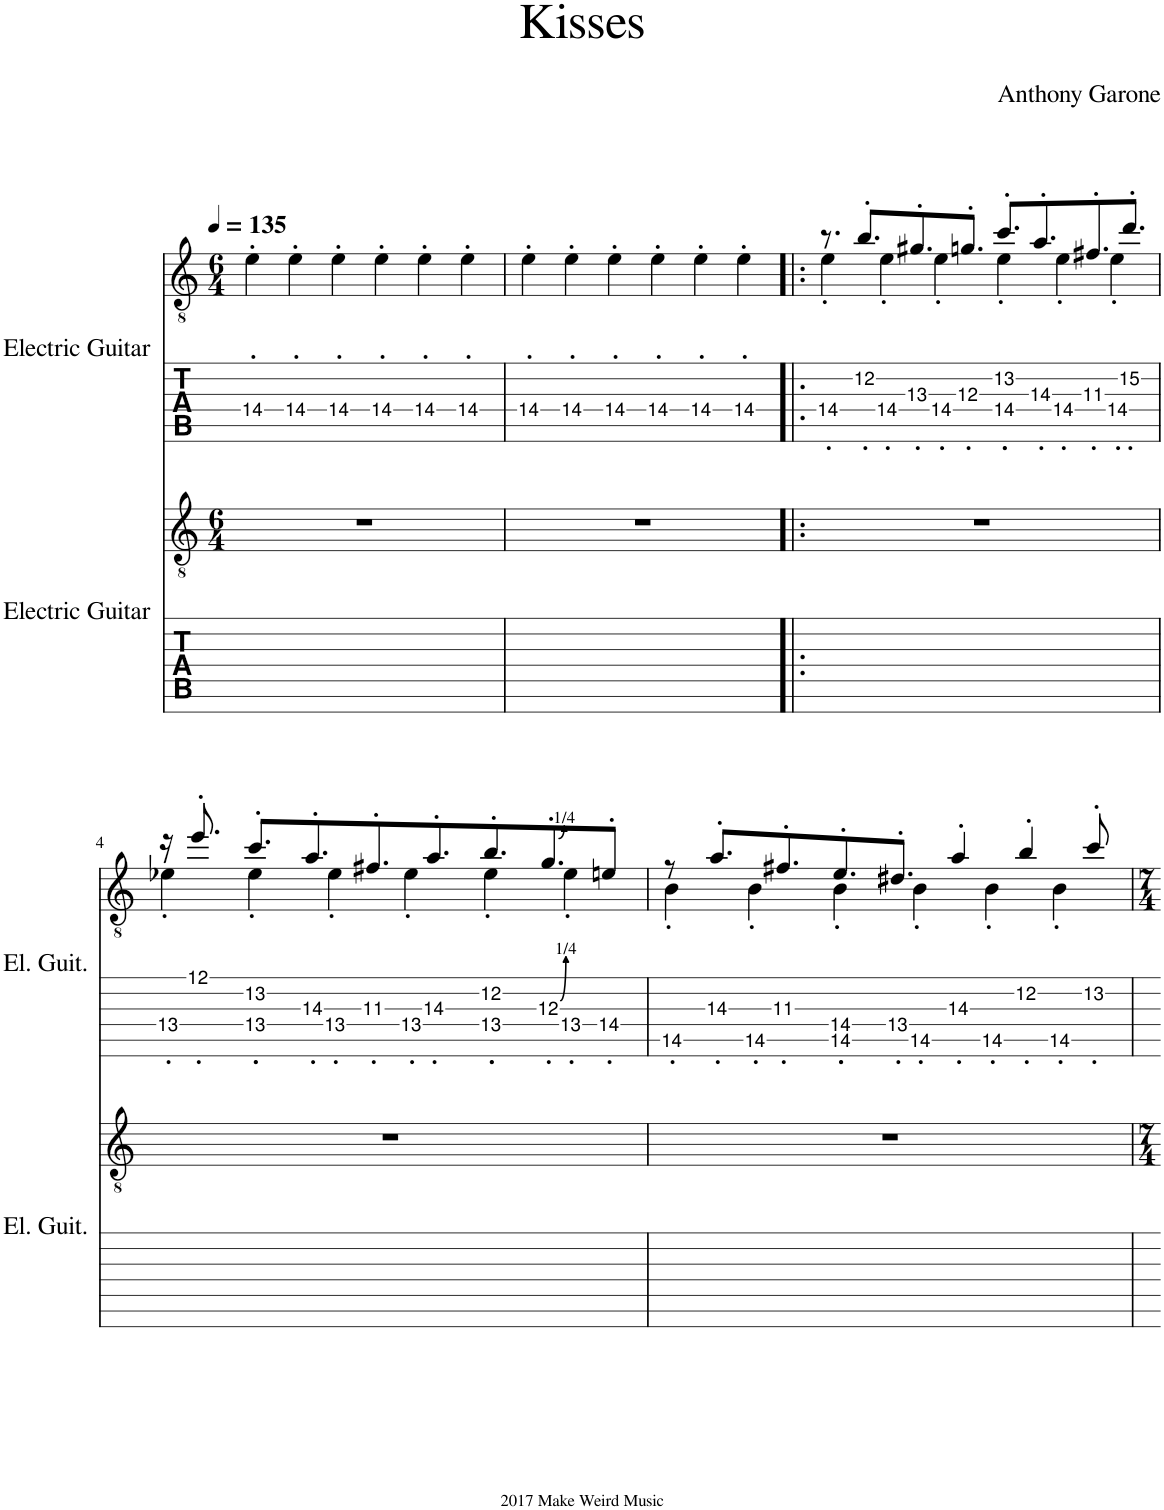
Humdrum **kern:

**kern	**kern	**kern	**kern
*part2	*part2	*part1	*part1
*staff4	*staff3	*staff2	*staff1
*I"Electric Guitar	*	*I"Electric Guitar	*
*I'El. Guit.	*	*I'El. Guit.	*
*stria7	*	*stria6	*
*	*clefGv2	*	*clefGv2
*k[]	*k[]	*k[]	*k[]
*M6/4	*M6/4	*M6/4	*M6/4
*MM135	*MM135	*MM135	*MM135
=1	=1	=1	=1
1.r	1.r	4e'	4e'\
.	.	4e'	4e'\
.	.	4e'	4e'\
.	.	4e'	4e'\
.	.	4e'	4e'\
.	.	4e'	4e'\
=2	=2	=2	=2
1.r	1.r	4e'	4e'\
.	.	4e'	4e'\
.	.	4e'	4e'\
.	.	4e'	4e'\
.	.	4e'	4e'\
.	.	4e'	4e'\
=3!|:	=3!|:	=3!|:	=3!|:
*	*	*^	*^
1.r	1.r	8.r	4e'	8.r	4e'\
.	.	8.b'L	.	8.b'/L	.
.	.	.	4e'	.	4e'\
.	.	8.g#X'	.	8.g#X'/	.
.	.	.	4e'	.	4e'\
.	.	8.gn'J	.	8.gn'/J	.
.	.	8.cc'L	4e'	8.cc'/L	4e'\
.	.	8.a'	.	8.a'/	.
.	.	.	4e'	.	4e'\
.	.	8.f#X'	.	8.f#X'/	.
.	.	.	4e'	.	4e'\
.	.	8.dd'J	.	8.dd'/J	.
!!LO:LB:g=z	!!
=4	=4	=4	=4	=4	=4
1.r	1.r	16r	4e-'	16r	4e-X'\
.	.	8.ee'L	.	8.ee'/	.
.	.	8.cc'	4e-'	8.cc'/L	4e-'\
.	.	8.a'	.	8.a'/	.
.	.	.	4e-'	.	4e-'\
.	.	8.f#'J	.	8.f#X'/	.
.	.	.	4e-'	.	4e-'\
.	.	8.a'L	.	8.a'/	.
.	.	8.b'	4e-'	8.b'/	4e-'\
.	.	8.g'	.	8.g'/	.
.	.	.	4e-'	.	4e-'\
.	.	8e'J	.	8en'/J	.
=5	=5	=5	=5	=5	=5
1.r	1.r	8r	4B'	8r	4B'\
.	.	8.a'L	.	8.a'/L	.
.	.	.	4B'	.	4B'\
.	.	8.f#'	.	8.f#X'/	.
.	.	8.e'	4B'	8.e'/	4B'\
.	.	8.d#'J	.	8.d#X'/J	.
.	.	.	4B'	.	4B'\
.	.	4a'	.	4a'/	.
.	.	.	4B'	.	4B'\
.	.	4b'	.	4b'/	.
.	.	.	4B'	.	4B'\
.	.	8cc'	.	8cc'/	.
*	*	*v	*v	*	*
*	*	*	*v	*v
=	=	=	=
*-	*-	*-	*-
